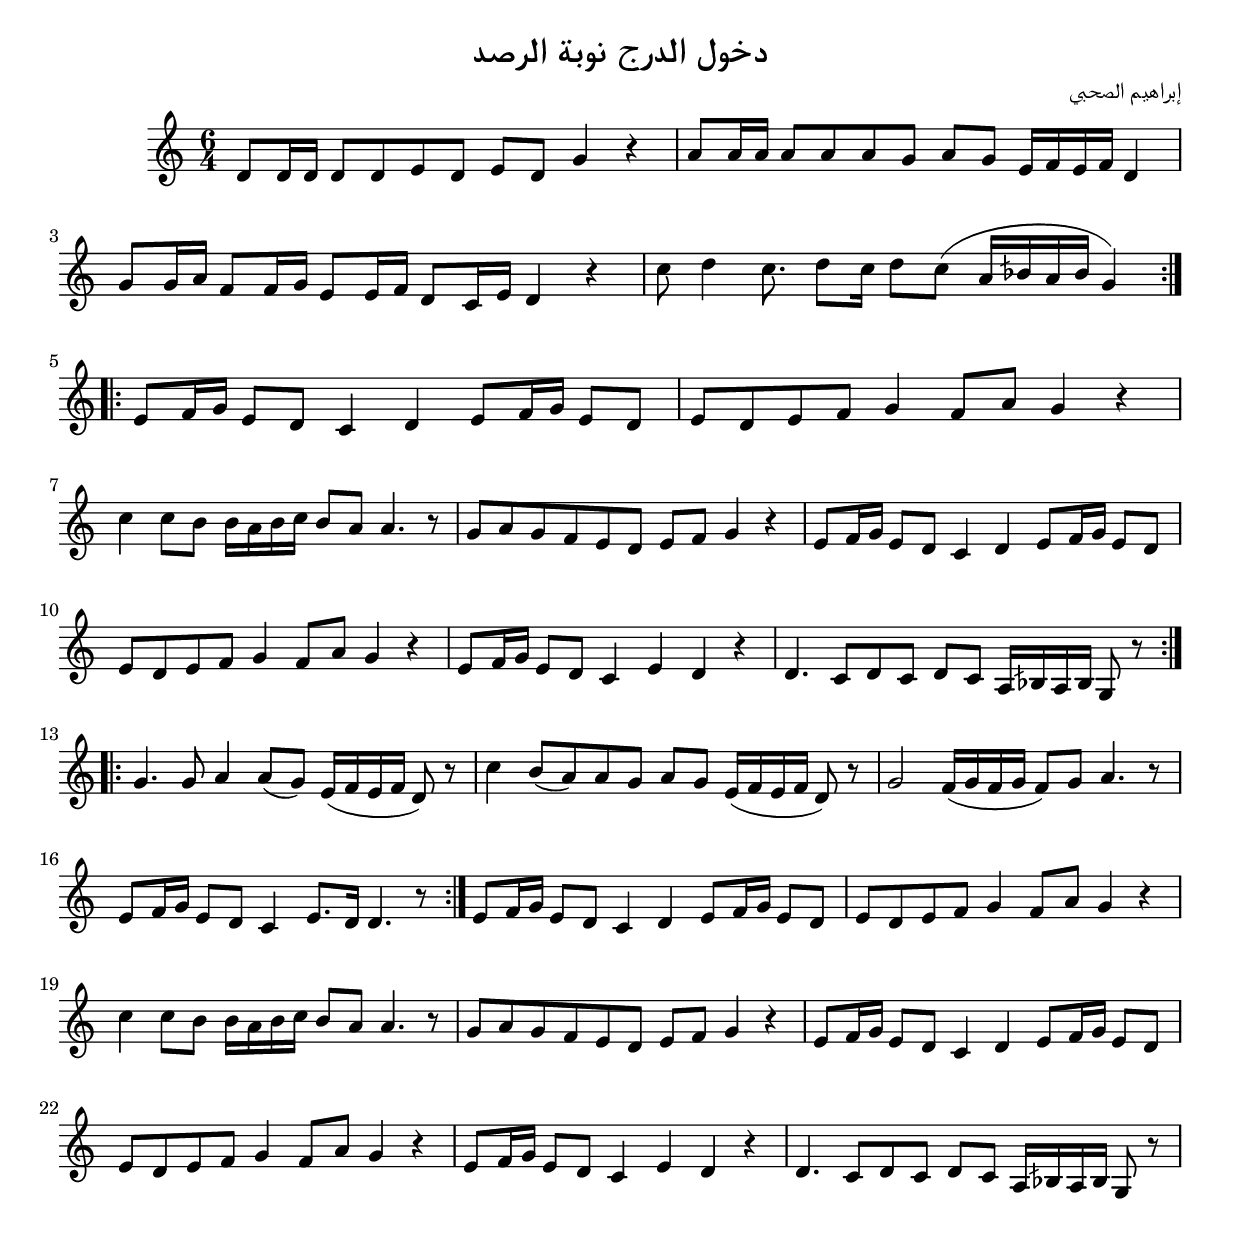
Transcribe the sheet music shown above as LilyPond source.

\language "italiano"
\include "arabic.ly"
\header {
  title = "دخول الدرج نوبة الرصد"
  composer = "إبراهيم الصحبي"
}
refrain = \relative do
{
  mi'8 fa16 sol mi8 re do4 re mi8 fa16 sol mi8 re |
  mi re mi fa sol4 fa8 la sol4 r |
  do do8 si si16 la si do si8 la la4. r8 |
  sol la sol fa mi re mi fa sol4 r |
  mi8 fa16 sol mi8 re do4 re4 mi8 fa16 sol16 mi8 re |
  mi re mi fa sol4 fa8 la sol4 r |
  mi8 fa16 sol mi8 re do4 mi re r |
  re4. do8 re do re do la16 sisb la sisb sol8 r |
}
nota = \relative do' {
  \time 6/4
  \repeat volta 2
  {
    re8 re16 re re8 re mi re mi re sol4 r |
    la8 la16 la la8 la la sol8 la sol8 mi16 fa mi fa re4 |
    sol8 sol16 la fa8 fa16 sol mi8 mi16 fa re8 do16 mi re4 r |
    do'8 re4 do8. re8 do16 re8 do8 (la16 sisb la sisb sol4) |
  }
  \repeat volta 3
  {
    \refrain
  }
  \repeat volta 3
  {
    sol4. sol8 la4 la8 (sol) mi16 (fa mi fa re8) r8 |
    do'4 si8 (la) la sol la sol mi16 (fa mi fa re8) r |
    sol2 fa16 (sol fa sol fa8) sol la4. r8 |
    mi8 fa16 sol mi8 re do4 mi8. re16 re4. r8 |
  }
  \refrain
}

\book
{
  \score
   {
      \new Staff \with {midiInstrument = #"violin"} \nota
      \layout { }
    }
  \score
  {
    \new StaffGroup
    <<
      \new Staff \new DrumStaff
      {
        \drummode
        {
          \time 6/4
          \repeat unfold 4 {bd4 bd4 sn4 sn4 sn4 sn8 sn8}
        }
      }
      \new Staff \with {midiInstrument = #"violin"} \nota
    >>
    \midi {
    \tempo 4 = 80
    }
  }
}